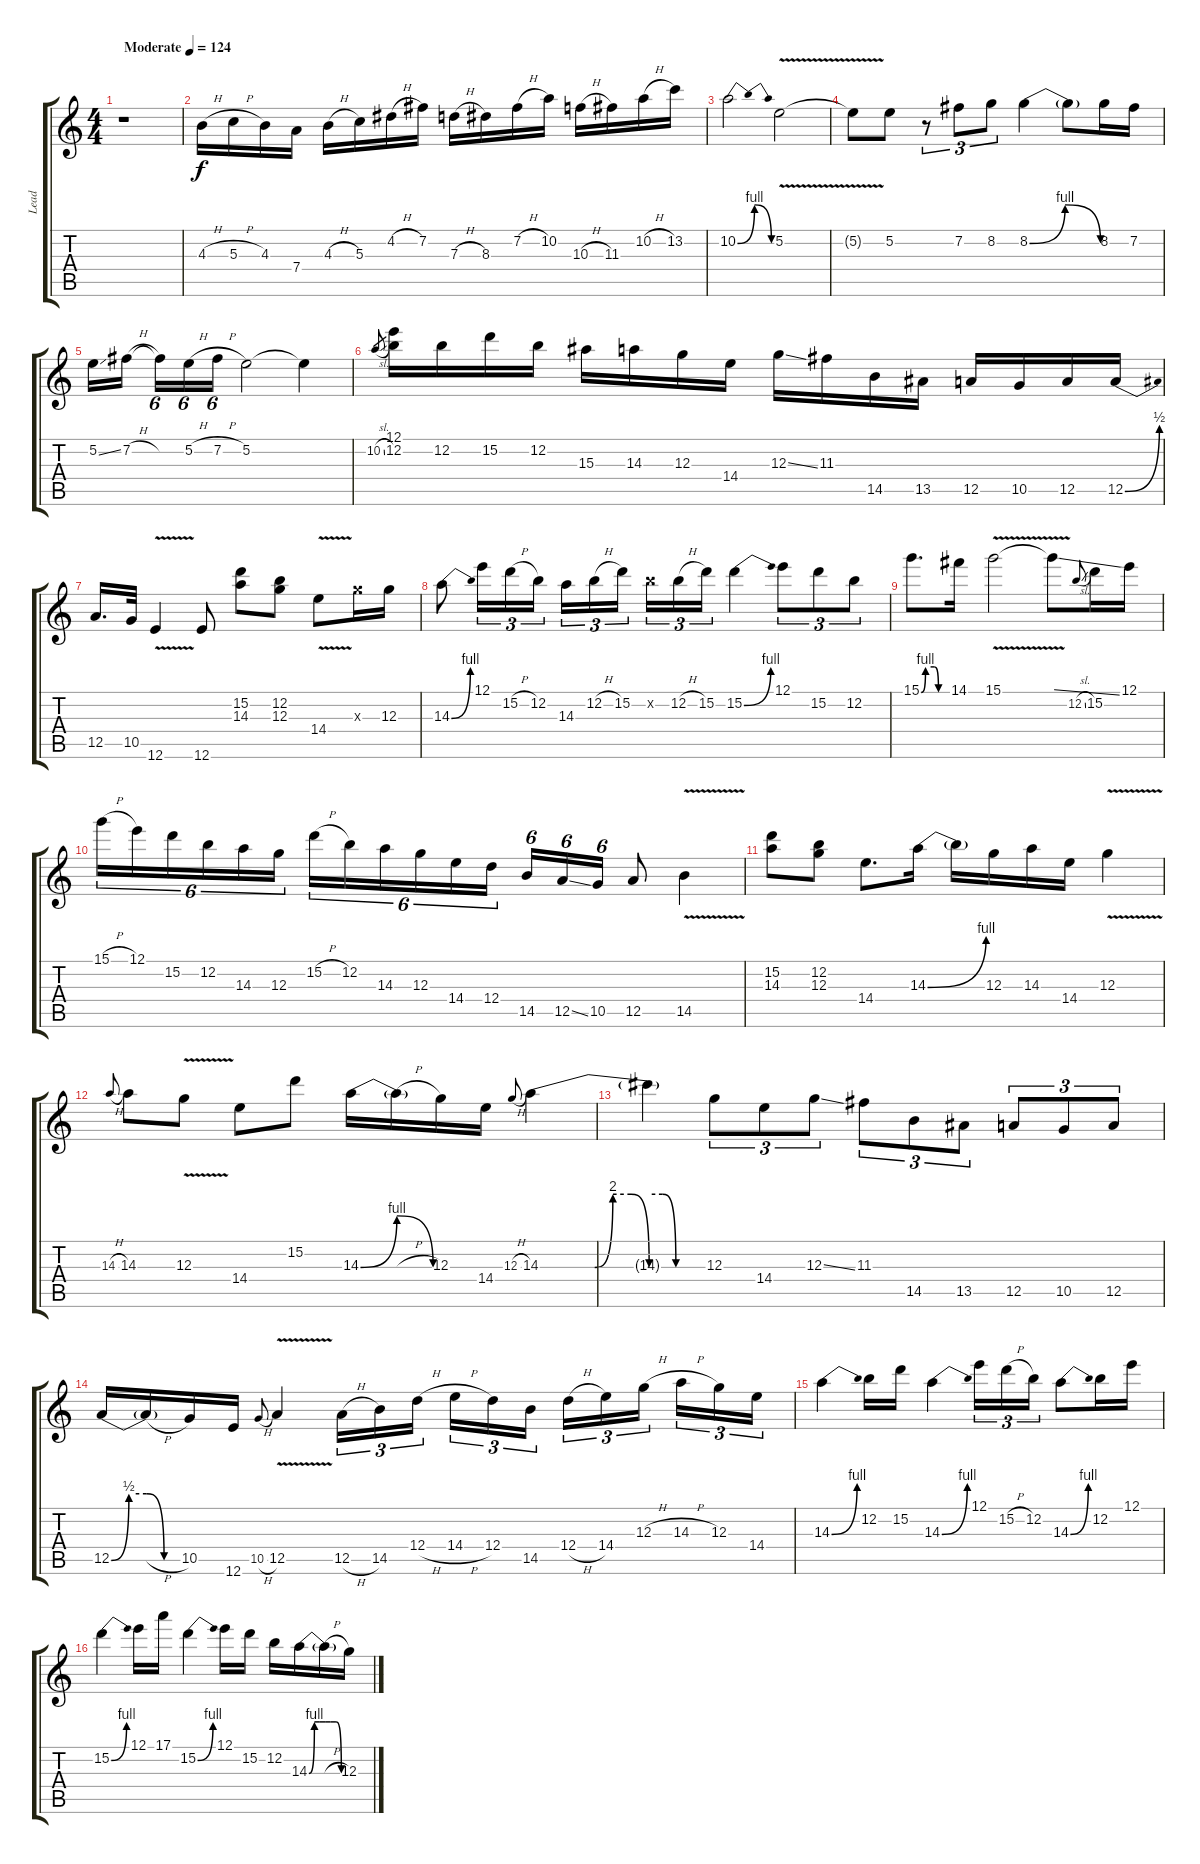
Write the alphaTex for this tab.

\track ("Lead" "Lead") {instrument distortionguitar}
\staff {score tabs}
\tuning (E4 B3 G3 D3 A2 E2) {hide}
\ts (4 4)
\tempo (124 "Moderate")
\clef g2
\ks c
r.1{dy f instrument distortionguitar} |
4.3{h}.16 5.3{h}.16 4.3.16 7.4.16 4.3{h}.16 5.3.16 4.2{h}.16 7.2.16 7.3{h}.16 8.3.16 7.2{h}.16 10.2.16 10.3{h}.16 11.3.16 10.2{h}.16 13.2.16 |
10.2{be (bendrelease 0 0 15 4 45 4 60 0)}.2 5.2{v}.2 |
5.2{t}.8 5.2.8 r.8{tu (3 2)} 7.2.8{tu (3 2)} 8.2.8{tu (3 2)} 8.2{be (bendrelease 0 0 15 4 45 4 60 0)}.4 8.2{t}.8 8.2.16 7.2.16 |
5.2{ss}.16 7.2{h}.16 7.2{t}.16{tu (6 4)} 5.2{h}.16{tu (6 4)} 7.2{h}.16{tu (6 4)} 5.2.2 5.2{t}.4 |
10.2{sl}.8{gr} (12.1 12.2).16 12.2.16 15.2.16 12.2.16 15.3.16 14.3.16 12.3.16 14.4.16 12.3{ss}.16 11.3.16 14.5.16 13.5.16 12.5.16 10.5.16 12.5.16 12.5{be (bend 0 0 60 2)}.16 |
12.5.16{d} 10.5.32 12.6{v}.4 12.6.8 (15.2 14.3).8 (12.2 12.3).8 14.4{v}.8 12.3{x}.16 12.3.16 |
14.3{be (bend 0 0 60 4)}.8 12.1.16{tu (3 2)} 15.2{h}.16{tu (3 2)} 12.2.16{tu (3 2)} 14.3.16{tu (3 2)} 12.2{h}.16{tu (3 2)} 15.2.16{tu (3 2)} 12.2{x}.16{tu (3 2)} 12.2{h}.16{tu (3 2)} 15.2.16{tu (3 2)} 15.2{be (bend 0 0 60 4)}.4 12.1.8{tu (3 2)} 15.2.8{tu (3 2)} 12.2.8{tu (3 2)} |
15.1{be (custom 0 0 10 4 30 4 40 0 60 0)}.8{d} 14.1.16 15.1{v}.2 15.1{ss t}.8 12.2{sl}.8{gr onbeat} 15.2.16 12.1.16 |
15.1{h}.16{tu (6 4)} 12.1.16{tu (6 4)} 15.2.16{tu (6 4)} 12.2.16{tu (6 4)} 14.3.16{tu (6 4)} 12.3.16{tu (6 4)} 15.2{h}.16{tu (6 4)} 12.2.16{tu (6 4)} 14.3.16{tu (6 4)} 12.3.16{tu (6 4)} 14.4.16{tu (6 4)} 12.4.16{tu (6 4)} 14.5.16{tu (6 4)} 12.5{ss}.16{tu (6 4)} 10.5.16{tu (6 4)} 12.5.8 14.5{v}.4 |
(15.2 14.3).8 (12.2 12.3).8 14.4.8{d} 14.3{be (bend 0 0 60 4)}.16 14.3{t}.16 12.3.16 14.3.16 14.4.16 12.3{v}.4 |
14.3{h}.8{gr onbeat} 14.3.8 12.3{v}.8 14.4.8 15.2.8 14.3{be (bendrelease 0 0 10 4 20 4 60 0)}.16 14.3{h t}.16 12.3.16 14.4.16 12.3{h}.8{gr onbeat} 14.3{be (custom 0 0 15 0 30 0 40 8 50 8 60 0)}.4 |
14.3{be (custom 0 8 15 8 30 0 60 0) t}.4 12.3.8{tu (3 2)} 14.4.8{tu (3 2)} 12.3{ss}.8{tu (3 2)} 11.3.8{tu (3 2)} 14.5.8{tu (3 2)} 13.5.8{tu (3 2)} 12.5.8{tu (3 2)} 10.5.8{tu (3 2)} 12.5.8{tu (3 2)} |
12.5{be (custom 0 0 15 2 30 2 45 0 60 0)}.16 12.5{h t}.16 10.5.16 12.6.16 10.5{h}.8{gr onbeat} 12.5{v}.4 12.5{h}.16{tu (3 2)} 14.5.16{tu (3 2)} 12.4{h}.16{tu (3 2)} 14.4{h}.16{tu (3 2)} 12.4.16{tu (3 2)} 14.5.16{tu (3 2)} 12.4{h}.16{tu (3 2)} 14.4.16{tu (3 2)} 12.3{h}.16{tu (3 2)} 14.3{h}.16{tu (3 2)} 12.3.16{tu (3 2)} 14.4.16{tu (3 2)} |
14.3{be (bend 0 0 60 4)}.4 12.2.16 15.2.16 14.3{be (bend 0 0 60 4)}.4 12.1.16{tu (3 2)} 15.2{h}.16{tu (3 2)} 12.2.16{tu (3 2)} 14.3{be (bend 0 0 60 4)}.8 12.2.16 12.1.16 |
15.2{be (bend 0 0 60 4)}.4 12.1.16 17.1.16 15.2{be (bend 0 0 60 4)}.4 12.1.16 15.2.16 12.2.16 14.3{be (custom 0 0 10 4 20 4 30 4 40 4 50 4 60 0)}.16 14.3{h t}.16 12.3.16
